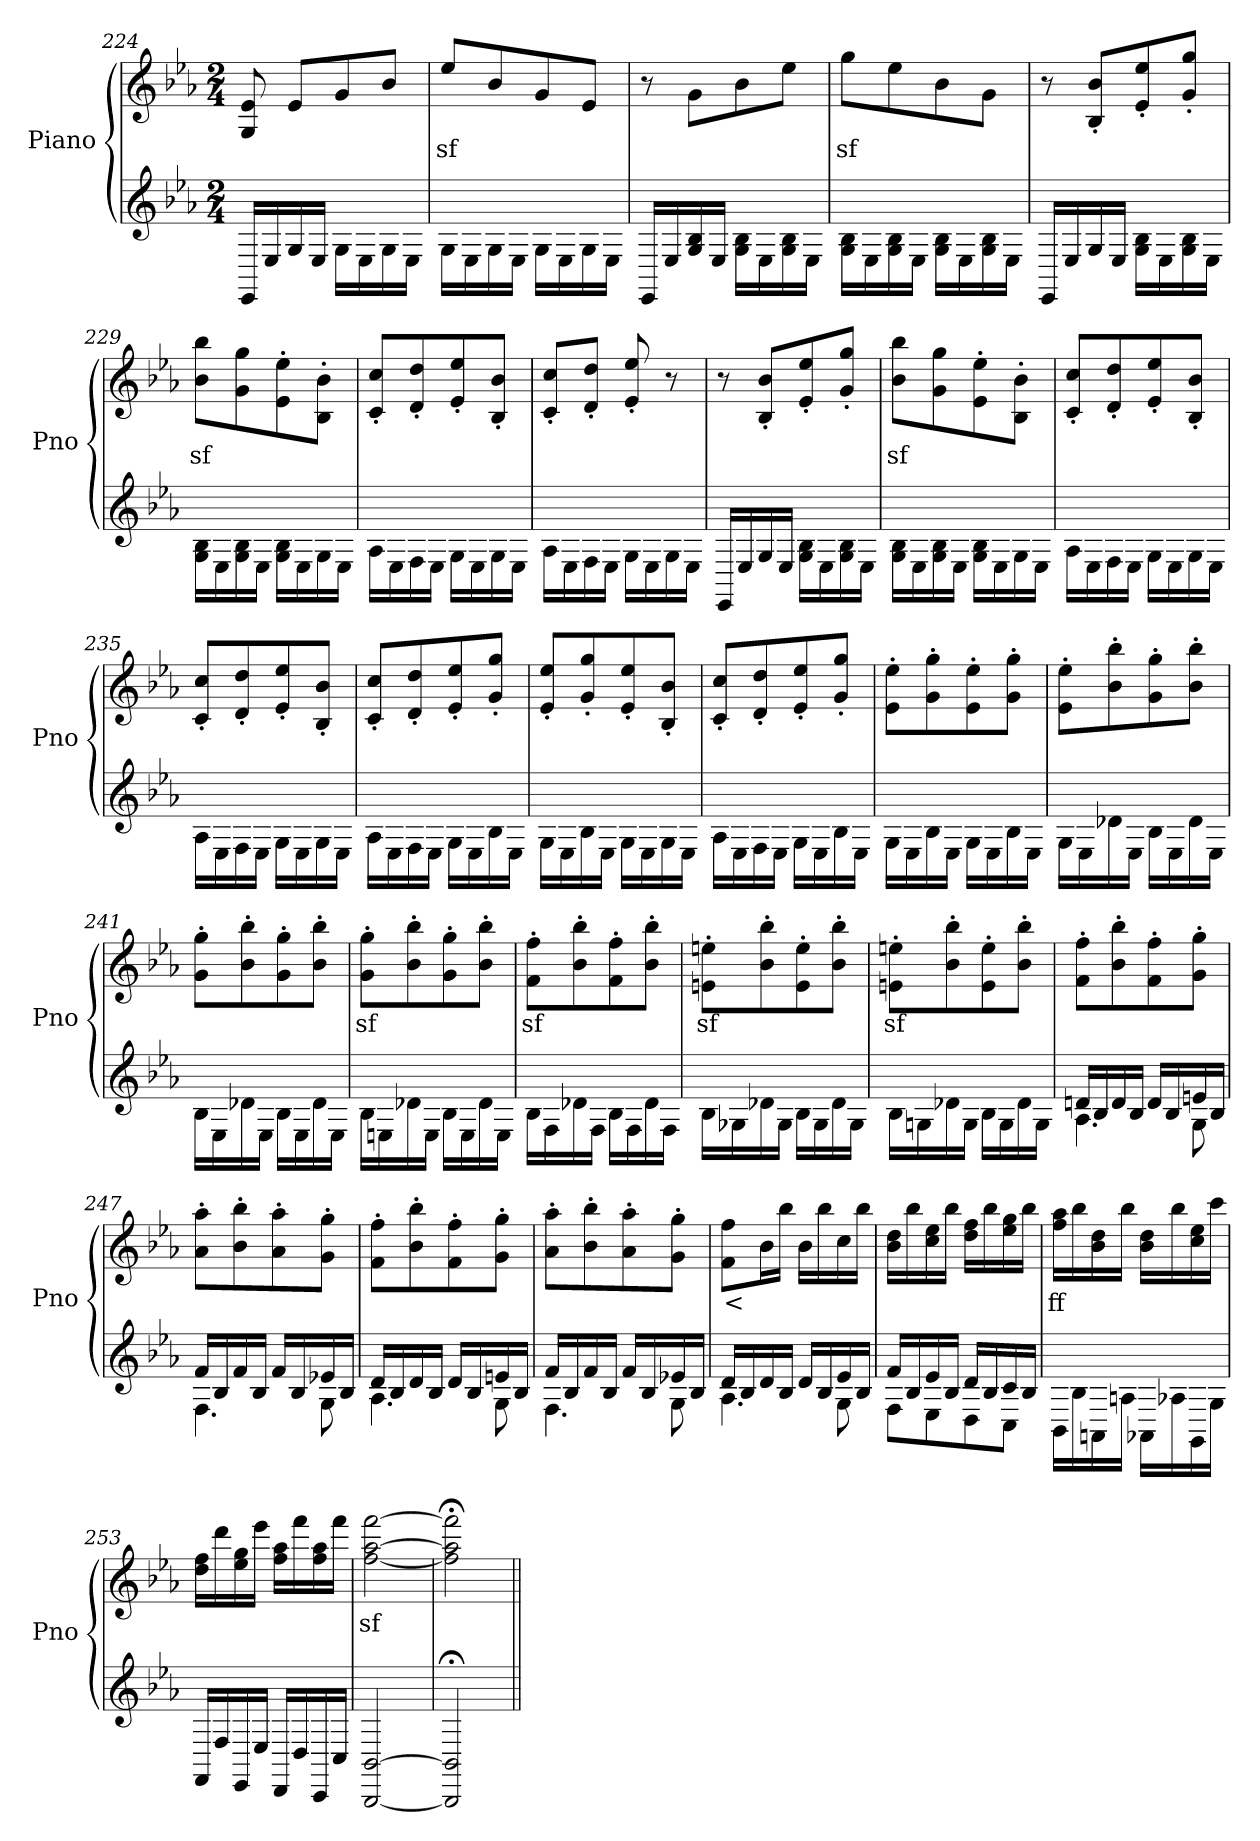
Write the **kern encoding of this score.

**kern	**kern	**text
*part2	*part1	*part1
*staff2	*staff1	*staff1
*I"Piano	*I"Piano	*
*I'Pno	*I'Pno	*
*clefG2	*clefG2	*
*k[b-e-a-]	*k[b-e-a-]	*
*E-:	*E-:	*
*M2/4	*M2/4	*
=224	=224	=224
16EE-/LL	8G/ 8e-/	.
16E-/	.	.
16G/	8e-/L	.
16E-/JJ	.	.
16G\LL	8g/	.
16E-\	.	.
16G\	8b-/J	.
16E-\JJ	.	.
=225	=225	=225
16G\LL	8ee-/L	sf
16E-\	.	.
16G\	8b-/	.
16E-\JJ	.	.
16G\LL	8g/	.
16E-\	.	.
16G\	8e-/J	.
16E-\JJ	.	.
=226	=226	=226
16EE-/LL	8r	.
16E-/	.	.
16G/ 16B-/	8g\L	.
16E-/JJ	.	.
16G\ 16B-\LL	8b-\	.
16E-\	.	.
16G\ 16B-\	8ee-\J	.
16E-\JJ	.	.
!!LO:LB:g=z
=227	=227	=227
16G\ 16B-\LL	8gg\L	sf
16E-\	.	.
16G\ 16B-\	8ee-\	.
16E-\JJ	.	.
16G\ 16B-\LL	8b-\	.
16E-\	.	.
16G\ 16B-\	8g\J	.
16E-\JJ	.	.
=228	=228	=228
16EE-/LL	8r	.
16E-/	.	.
16G/	8B-/' 8b-/'L	.
16E-/JJ	.	.
16G\ 16B-\LL	8e-/' 8ee-/'	.
16E-\	.	.
16G\ 16B-\	8g/' 8gg/'J	.
16E-\JJ	.	.
=229	=229	=229
16G\ 16B-\LL	8b-\ 8bb-\L	sf
16E-\	.	.
16G\ 16B-\	8g\ 8gg\	.
16E-\JJ	.	.
16G\ 16B-\LL	8e-\' 8ee-\'	.
16E-\	.	.
16G\	8B-\' 8b-\'J	.
16E-\JJ	.	.
=230	=230	=230
16A-\LL	8c/' 8cc/'L	.
16E-\	.	.
16F\	8d/' 8dd/'	.
16E-\JJ	.	.
16G\LL	8e-/' 8ee-/'	.
16E-\	.	.
16G\	8B-/' 8b-/'J	.
16E-\JJ	.	.
=231	=231	=231
16A-\LL	8c/' 8cc/'L	.
16E-\	.	.
16F\	8d/' 8dd/'J	.
16E-\JJ	.	.
16G\LL	8e-/' 8ee-/'	.
16E-\	.	.
16G\	8r	.
16E-\JJ	.	.
=232	=232	=232
16EE-/LL	8r	.
16E-/	.	.
16G/	8B-/' 8b-/'L	.
16E-/JJ	.	.
16G\ 16B-\LL	8e-/' 8ee-/'	.
16E-\	.	.
16G\ 16B-\	8g/' 8gg/'J	.
16E-\JJ	.	.
!!LO:LB:g=z
=233	=233	=233
16G\ 16B-\LL	8b-\ 8bb-\L	sf
16E-\	.	.
16G\ 16B-\	8g\ 8gg\	.
16E-\JJ	.	.
16G\ 16B-\LL	8e-\' 8ee-\'	.
16E-\	.	.
16G\	8B-\' 8b-\'J	.
16E-\JJ	.	.
=234	=234	=234
16A-\LL	8c/' 8cc/'L	.
16E-\	.	.
16F\	8d/' 8dd/'	.
16E-\JJ	.	.
16G\LL	8e-/' 8ee-/'	.
16E-\	.	.
16G\	8B-/' 8b-/'J	.
16E-\JJ	.	.
=235	=235	=235
16A-\LL	8c/' 8cc/'L	.
16E-\	.	.
16F\	8d/' 8dd/'	.
16E-\JJ	.	.
16G\LL	8e-/' 8ee-/'	.
16E-\	.	.
16G\	8B-/' 8b-/'J	.
16E-\JJ	.	.
=236	=236	=236
16A-\LL	8c/' 8cc/'L	.
16E-\	.	.
16F\	8d/' 8dd/'	.
16E-\JJ	.	.
16G\LL	8e-/' 8ee-/'	.
16E-\	.	.
16B-\	8g/' 8gg/'J	.
16E-\JJ	.	.
=237	=237	=237
16G\LL	8e-/' 8ee-/'L	.
16E-\	.	.
16B-\	8g/' 8gg/'	.
16E-\JJ	.	.
16G\LL	8e-/' 8ee-/'	.
16E-\	.	.
16G\	8B-/' 8b-/'J	.
16E-\JJ	.	.
=238	=238	=238
16A-\LL	8c/' 8cc/'L	.
16E-\	.	.
16F\	8d/' 8dd/'	.
16E-\JJ	.	.
16G\LL	8e-/' 8ee-/'	.
16E-\	.	.
16B-\	8g/' 8gg/'J	.
16E-\JJ	.	.
!!LO:LB:g=z
=239	=239	=239
16G\LL	8e-\' 8ee-\'L	.
16E-\	.	.
16B-\	8g\' 8gg\'	.
16E-\JJ	.	.
16G\LL	8e-\' 8ee-\'	.
16E-\	.	.
16B-\	8g\' 8gg\'J	.
16E-\JJ	.	.
=240	=240	=240
16G\LL	8e-\' 8ee-\'L	.
16E-\	.	.
16d-X\	8b-\' 8bb-\'	.
16E-\JJ	.	.
16B-\LL	8g\' 8gg\'	.
16E-\	.	.
16d-\	8b-\' 8bb-\'J	.
16E-\JJ	.	.
=241	=241	=241
16B-\LL	8g\' 8gg\'L	.
16E-\	.	.
16d-X\	8b-\' 8bb-\'	.
16E-\JJ	.	.
16B-\LL	8g\' 8gg\'	.
16E-\	.	.
16d-\	8b-\' 8bb-\'J	.
16E-\JJ	.	.
=242	=242	=242
16B-\LL	8g\' 8gg\'L	sf
16En\	.	.
16d-X\	8b-\' 8bb-\'	.
16E\JJ	.	.
16B-\LL	8g\' 8gg\'	.
16E\	.	.
16d-\	8b-\' 8bb-\'J	.
16E\JJ	.	.
=243	=243	=243
16B-\LL	8f\' 8ff\'L	sf
16F\	.	.
16d-X\	8b-\' 8bb-\'	.
16F\JJ	.	.
16B-\LL	8f\' 8ff\'	.
16F\	.	.
16d-\	8b-\' 8bb-\'J	.
16F\JJ	.	.
=244	=244	=244
16B-\LL	8en\' 8een\'L	sf
16G-X\	.	.
16d-X\	8b-\' 8bb-\'	.
16G-\JJ	.	.
16B-\LL	8e\' 8ee\'	.
16G-\	.	.
16d-\	8b-\' 8bb-\'J	.
16G-\JJ	.	.
!!LO:PB:g=z
=245	=245	=245
16B-\LL	8en\' 8een\'L	sf
16Gn\	.	.
16d-X\	8b-\' 8bb-\'	.
16G\JJ	.	.
16B-\LL	8e\' 8ee\'	.
16G\	.	.
16d-\	8b-\' 8bb-\'J	.
16G\JJ	.	.
=246	=246	=246
*^	*	*
16dn/LL	4.A-\	8f\' 8ff\'L	.
16B-/	.	.	.
16d/	.	8b-\' 8bb-\'	.
16B-/JJ	.	.	.
16d/LL	.	8f\' 8ff\'	.
16B-/	.	.	.
16en/	8G\	8g\' 8gg\'J	.
16B-/JJ	.	.	.
=247	=247	=247	=247
16f/LL	4.F\	8a-\' 8aa-\'L	.
16B-/	.	.	.
16f/	.	8b-\' 8bb-\'	.
16B-/JJ	.	.	.
16f/LL	.	8a-\' 8aa-\'	.
16B-/	.	.	.
16e-X/	8G\	8g\' 8gg\'J	.
16B-/JJ	.	.	.
=248	=248	=248	=248
16d/LL	4.A-\	8f\' 8ff\'L	.
16B-/	.	.	.
16d/	.	8b-\' 8bb-\'	.
16B-/JJ	.	.	.
16d/LL	.	8f\' 8ff\'	.
16B-/	.	.	.
16en/	8G\	8g\' 8gg\'J	.
16B-/JJ	.	.	.
=249	=249	=249	=249
16f/LL	4.F\	8a-\' 8aa-\'L	.
16B-/	.	.	.
16f/	.	8b-\' 8bb-\'	.
16B-/JJ	.	.	.
16f/LL	.	8a-\' 8aa-\'	.
16B-/	.	.	.
16e-X/	8G\	8g\' 8gg\'J	.
16B-/JJ	.	.	.
!!LO:LB:g=z
=250	=250	=250	=250
16d/LL	4.A-\	8f\ 8ff\L	<
16B-/	.	.	.
16d/	.	16b-\L	.
16B-/JJ	.	16bb-\JJ	.
16d/LL	.	16b-\LL	.
16B-/	.	16bb-\	.
16e-/	8G\	16cc\	.
16B-/JJ	.	16bb-\JJ	.
=251	=251	=251	=251
16f/LL	8F\L	16b-\ 16dd\LL	.
16B-/	.	16bb-\	.
16e-/	8E-\	16cc\ 16ee-\	.
16B-/JJ	.	16bb-\JJ	.
16d/LL	8D\	16dd\ 16ff\LL	.
16B-/	.	16bb-\	.
16c/	8C\J	16ee-\ 16gg\	.
16B-/JJ	.	16bb-\JJ	.
*v	*v	*	*
=252	=252	=252
16BB-\LL	16ff\ 16aa-\LL	ff
16B-\	16bb-\	.
16AAn\	16b-\ 16dd\	.
16An\JJ	16bb-\JJ	.
16AA-X\LL	16b-\ 16dd\LL	.
16A-X\	16bb-\	.
16GG\	16cc\ 16ee-\	.
16G\JJ	16ccc\JJ	.
=253	=253	=253
16FF/LL	16dd\ 16ff\LL	.
16F/	16ddd\	.
16EE-/	16ee-\ 16gg\	.
16E-/JJ	16eee-\JJ	.
16DD/LL	16ff\ 16aa-\LL	.
16D/	16fff\	.
16CC/	16ff\ 16aa-\	.
16C/JJ	16fff\JJ	.
=254	=254	=254
[2BBB-/ [2BB-/	[2ff\ [2aa-\ [2fff\	sf
=255	=255	=255
2BBB-/];< 2BB-/];<	2ff\];< 2aa-\];< 2fff\];<	.
=||	=||	=||
*-	*-	*-
